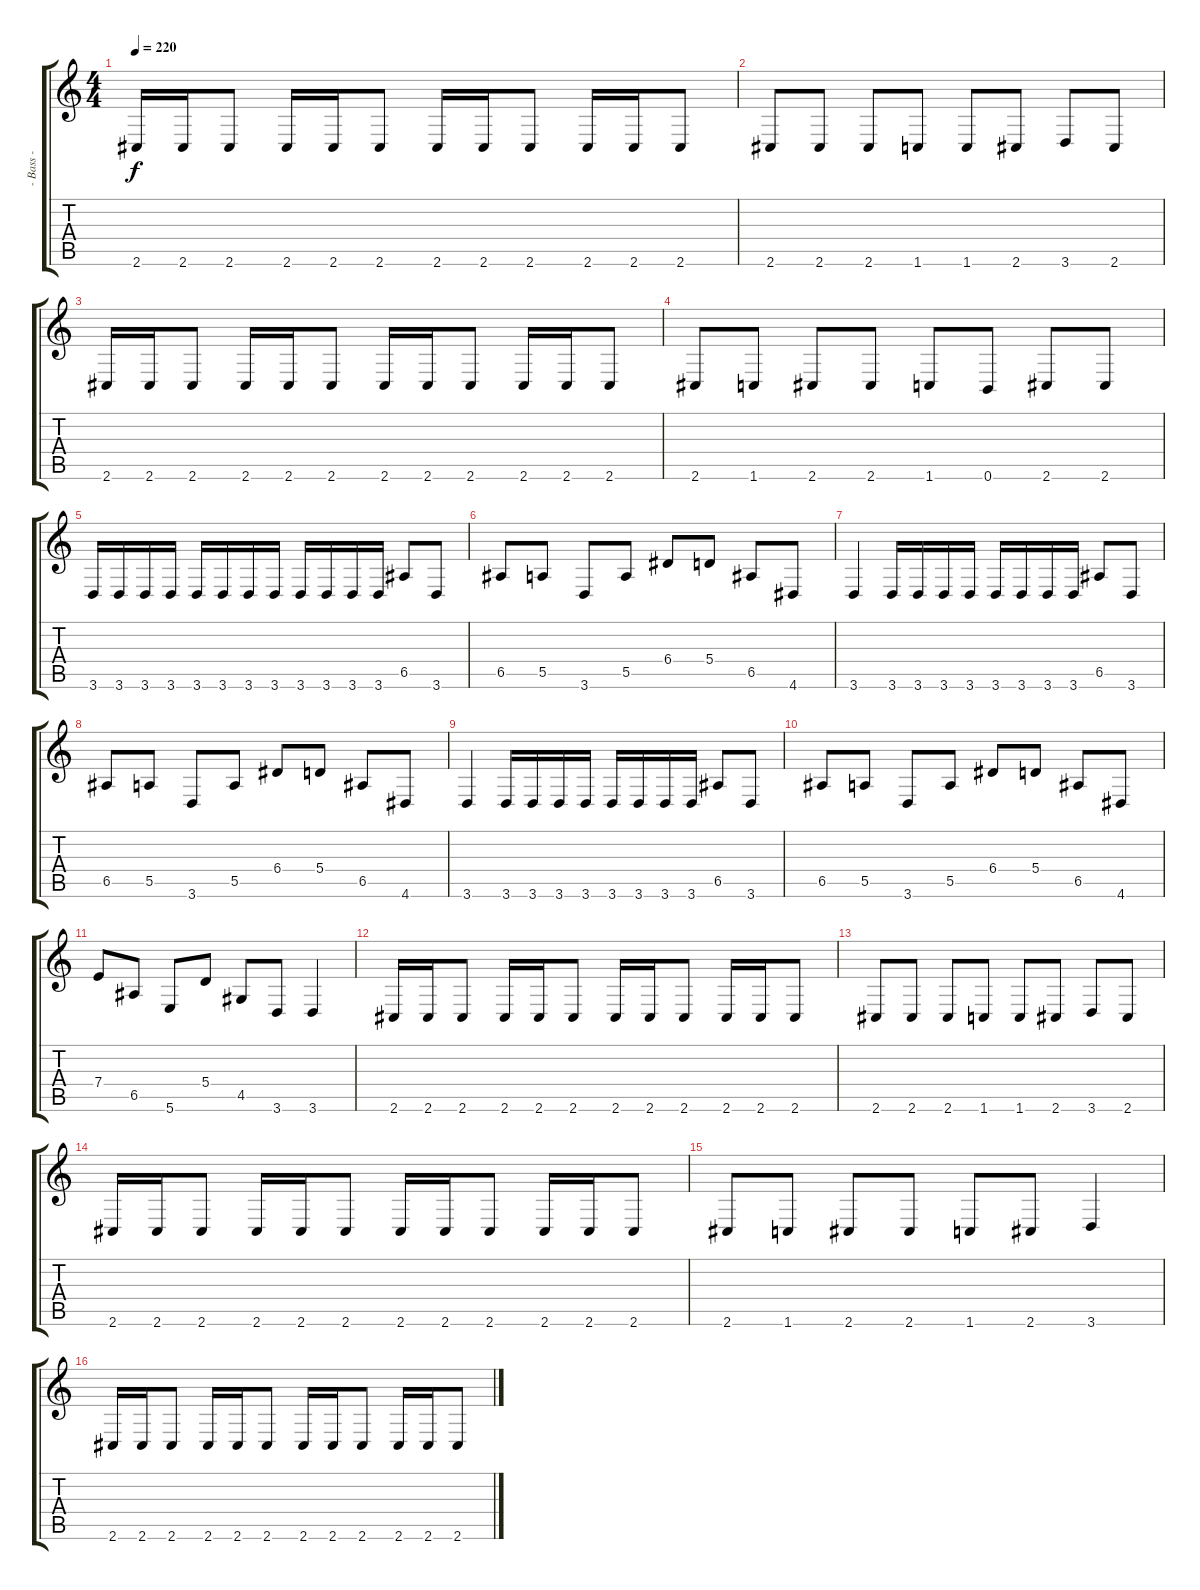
\track ("- Bass -" "- Bass -") {instrument electricbasspick}
\staff {score tabs}
\tuning (B3 Gb3 D3 A2 E2 B1) {hide}
\ts (4 4)
\tempo 220
\clef g2
\ks c
2.6.16{dy f} 2.6.16 2.6.8 2.6.16 2.6.16 2.6.8 2.6.16 2.6.16 2.6.8 2.6.16 2.6.16 2.6.8 |
2.6.8 2.6.8 2.6.8 1.6.8 1.6.8 2.6.8 3.6.8 2.6.8 |
2.6.16 2.6.16 2.6.8 2.6.16 2.6.16 2.6.8 2.6.16 2.6.16 2.6.8 2.6.16 2.6.16 2.6.8 |
2.6.8 1.6.8 2.6.8 2.6.8 1.6.8 0.6.8 2.6.8 2.6.8 |
3.6.16 3.6.16 3.6.16 3.6.16 3.6.16 3.6.16 3.6.16 3.6.16 3.6.16 3.6.16 3.6.16 3.6.16 6.5.8 3.6.8 |
6.5.8 5.5.8 3.6.8 5.5.8 6.4.8 5.4.8 6.5.8 4.6.8 |
3.6.4 3.6.16 3.6.16 3.6.16 3.6.16 3.6.16 3.6.16 3.6.16 3.6.16 6.5.8 3.6.8 |
6.5.8 5.5.8 3.6.8 5.5.8 6.4.8 5.4.8 6.5.8 4.6.8 |
3.6.4 3.6.16 3.6.16 3.6.16 3.6.16 3.6.16 3.6.16 3.6.16 3.6.16 6.5.8 3.6.8 |
6.5.8 5.5.8 3.6.8 5.5.8 6.4.8 5.4.8 6.5.8 4.6.8 |
7.4.8 6.5.8 5.6.8 5.4.8 4.5.8 3.6.8 3.6.4 |
2.6.16 2.6.16 2.6.8 2.6.16 2.6.16 2.6.8 2.6.16 2.6.16 2.6.8 2.6.16 2.6.16 2.6.8 |
2.6.8 2.6.8 2.6.8 1.6.8 1.6.8 2.6.8 3.6.8 2.6.8 |
2.6.16 2.6.16 2.6.8 2.6.16 2.6.16 2.6.8 2.6.16 2.6.16 2.6.8 2.6.16 2.6.16 2.6.8 |
2.6.8 1.6.8 2.6.8 2.6.8 1.6.8 2.6.8 3.6.4 |
2.6.16 2.6.16 2.6.8 2.6.16 2.6.16 2.6.8 2.6.16 2.6.16 2.6.8 2.6.16 2.6.16 2.6.8
